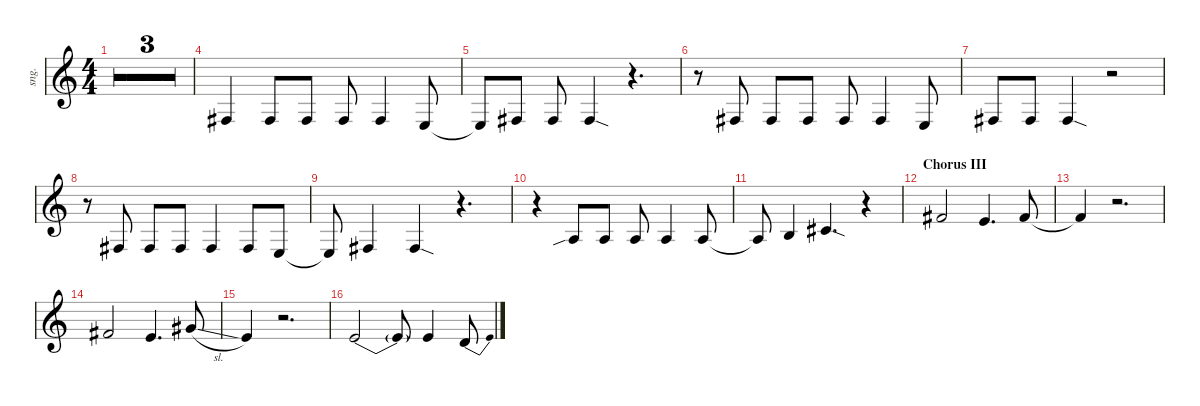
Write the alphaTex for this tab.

\defaultSystemsLayout 4
\hideDynamics
\bracketExtendMode nobrackets
\track ("Vocals" "sng.") {defaultSystemsLayout 4 multiBarRest instrument voiceoohs}
\staff {score}
\tuning (E4 B3 G3 D3 A2 E2)
\ts (4 4)
\tempo 125
\clef g2
\ks c
r.1{dy mf} |
r.1 |
r.1 |
4.4{acc #}.4 4.4{acc #}.8 4.4{acc #}.8 4.4{acc #}.8 4.4{acc #}.4 2.4.8 |
2.4{t}.8 4.4{acc #}.8 4.4{acc #}.8 4.4{sod acc #}.4 r.4{d} |
r.8 4.4{acc #}.8 4.4{acc #}.8 4.4{acc #}.8 4.4{acc #}.8 4.4{acc #}.4 2.4.8 |
4.4{acc #}.8 4.4{acc #}.8 4.4{sod acc #}.4 r.2 |
r.8 4.4{acc #}.8 4.4{acc #}.8 4.4{acc #}.8 4.4{acc #}.4 4.4{acc #}.8 2.4.8 |
2.4{t}.8 4.4{acc #}.4 4.4{sod acc #}.4 r.4{d} |
r.4 7.4{sib}.8 7.4.8 7.4.8 7.4.4 7.4.8 |
7.4{t}.8 9.4.4 11.4{sod acc #}.4{d} r.4 |
\section ("" "Chorus III")
7.2{acc #}.2 9.3.4{d} 7.2{acc #}.8 |
7.2{t acc #}.4 r.2{d} |
7.2{acc #}.2 9.3.4{d} 9.2{sl acc #}.8 |
5.2.4 r.2{d} |
9.3{be (bendrelease 10.2 0 22.2 4 38.4 4 52.8 0)}.2 9.3{t}.8 9.3.4 7.3{be (bend 0 0 24.599999999999998 4)}.8
